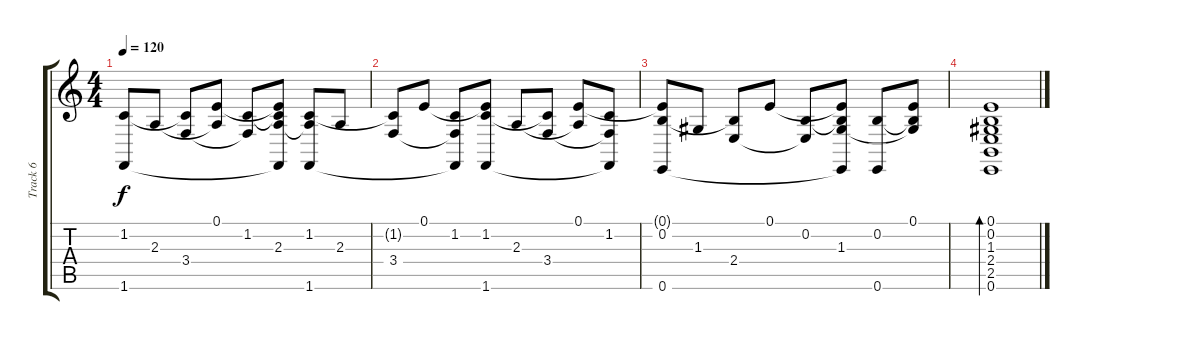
\track ("Track 6" "Track 6") {instrument synthstrings2}
\staff {score tabs}
\tuning (E4 B3 G3 D3 A2 E2) {hide}
\ts (4 4)
\tempo 120
\clef g2
\ks c
(1.2 1.6).8{dy f} 2.3.8 (1.2{t} 3.4).8 (0.1 2.3{t}).8 (1.2 3.4{t}).8 (0.1{t} 1.2{t} 2.3 1.6{t}).8 (1.2 2.3{t} 1.6).8 2.3.8 |
(1.2{t} 3.4).8 0.1.8 (1.2 3.4{t} 1.6{t}).8 (0.1{t} 1.2 1.6).8 2.3.8 (1.2{t} 3.4).8 (0.1 2.3{t}).8 (1.2 3.4{t} 1.6{t}).8 |
(0.1{t} 0.2 0.6).8 1.3.8 (0.2{t} 2.4).8 0.1.8 (0.2 2.4{t}).8 (0.1{t} 0.2{t} 1.3 0.6{t}).8 (0.2 0.6).8 (0.1 0.2{t} 1.3{t}).8 |
(0.1 0.2 1.3 2.4 2.5 0.6).1{bd 480}
